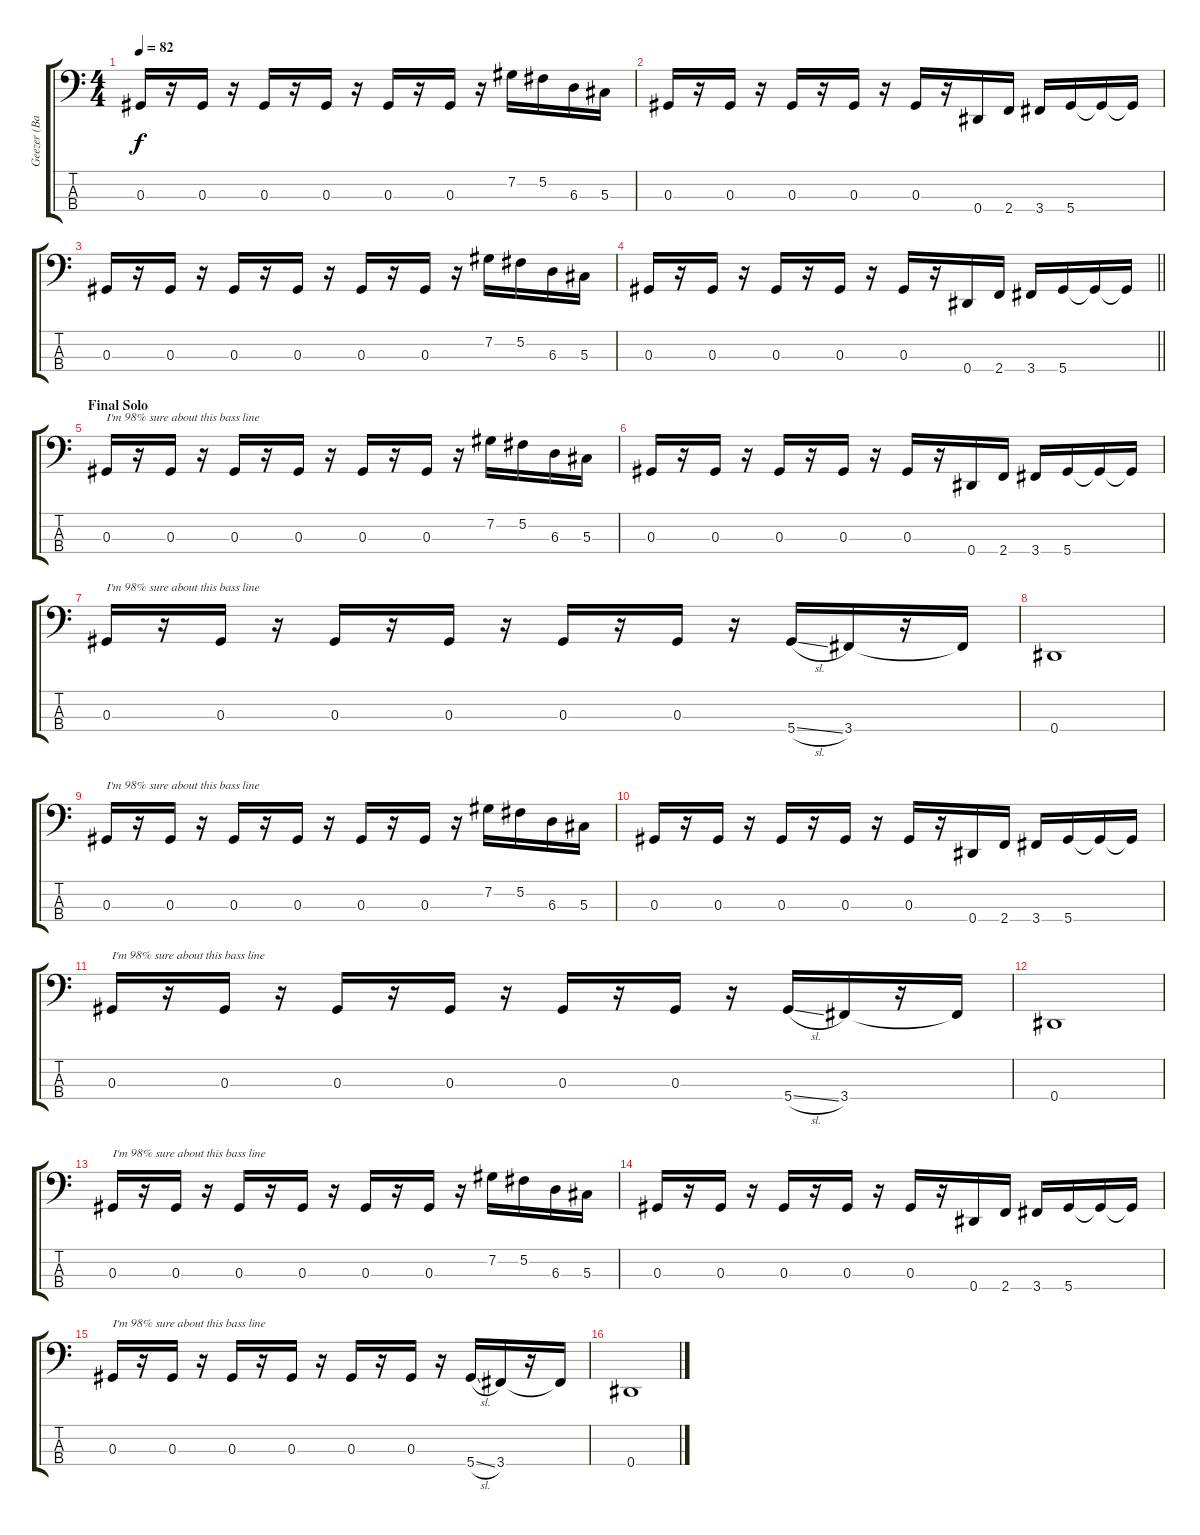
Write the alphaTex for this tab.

\track ("Geezer (Bass Lord)" "Geezer (Ba") {instrument electricbassfinger}
\staff {score tabs}
\tuning (Gb2 Db2 Ab1 Eb1) {hide}
\ts (4 4)
\tempo 82
\clef f4
\ks c
0.3.16{dy f} r.16 0.3.16 r.16 0.3.16 r.16 0.3.16 r.16 0.3.16 r.16 0.3.16 r.16 7.2.16 5.2.16 6.3.16 5.3.16 |
0.3.16 r.16 0.3.16 r.16 0.3.16 r.16 0.3.16 r.16 0.3.16 r.16 0.4.16 2.4.16 3.4.16 5.4.16 5.4{t}.16 5.4{t}.16 |
0.3.16 r.16 0.3.16 r.16 0.3.16 r.16 0.3.16 r.16 0.3.16 r.16 0.3.16 r.16 7.2.16 5.2.16 6.3.16 5.3.16 |
\barLineRight lightlight
0.3.16 r.16 0.3.16 r.16 0.3.16 r.16 0.3.16 r.16 0.3.16 r.16 0.4.16 2.4.16 3.4.16 5.4.16 5.4{t}.16 5.4{t}.16 |
\section ("" "Final Solo")
0.3.16{txt "I'm 98% sure about this bass line"} r.16 0.3.16 r.16 0.3.16 r.16 0.3.16 r.16 0.3.16 r.16 0.3.16 r.16 7.2.16 5.2.16 6.3.16 5.3.16 |
0.3.16 r.16 0.3.16 r.16 0.3.16 r.16 0.3.16 r.16 0.3.16 r.16 0.4.16 2.4.16 3.4.16 5.4.16 5.4{t}.16 5.4{t}.16 |
0.3.16{txt "I'm 98% sure about this bass line"} r.16 0.3.16 r.16 0.3.16 r.16 0.3.16 r.16 0.3.16 r.16 0.3.16 r.16 5.4{sl}.16 3.4.16 r.16 3.4{t}.16 |
0.4.1 |
0.3.16{txt "I'm 98% sure about this bass line"} r.16 0.3.16 r.16 0.3.16 r.16 0.3.16 r.16 0.3.16 r.16 0.3.16 r.16 7.2.16 5.2.16 6.3.16 5.3.16 |
0.3.16 r.16 0.3.16 r.16 0.3.16 r.16 0.3.16 r.16 0.3.16 r.16 0.4.16 2.4.16 3.4.16 5.4.16 5.4{t}.16 5.4{t}.16 |
0.3.16{txt "I'm 98% sure about this bass line"} r.16 0.3.16 r.16 0.3.16 r.16 0.3.16 r.16 0.3.16 r.16 0.3.16 r.16 5.4{sl}.16 3.4.16 r.16 3.4{t}.16 |
0.4.1 |
0.3.16{txt "I'm 98% sure about this bass line"} r.16 0.3.16 r.16 0.3.16 r.16 0.3.16 r.16 0.3.16 r.16 0.3.16 r.16 7.2.16 5.2.16 6.3.16 5.3.16 |
0.3.16 r.16 0.3.16 r.16 0.3.16 r.16 0.3.16 r.16 0.3.16 r.16 0.4.16 2.4.16 3.4.16 5.4.16 5.4{t}.16 5.4{t}.16 |
0.3.16{txt "I'm 98% sure about this bass line"} r.16 0.3.16 r.16 0.3.16 r.16 0.3.16 r.16 0.3.16 r.16 0.3.16 r.16 5.4{sl}.16 3.4.16 r.16 3.4{t}.16 |
0.4.1
